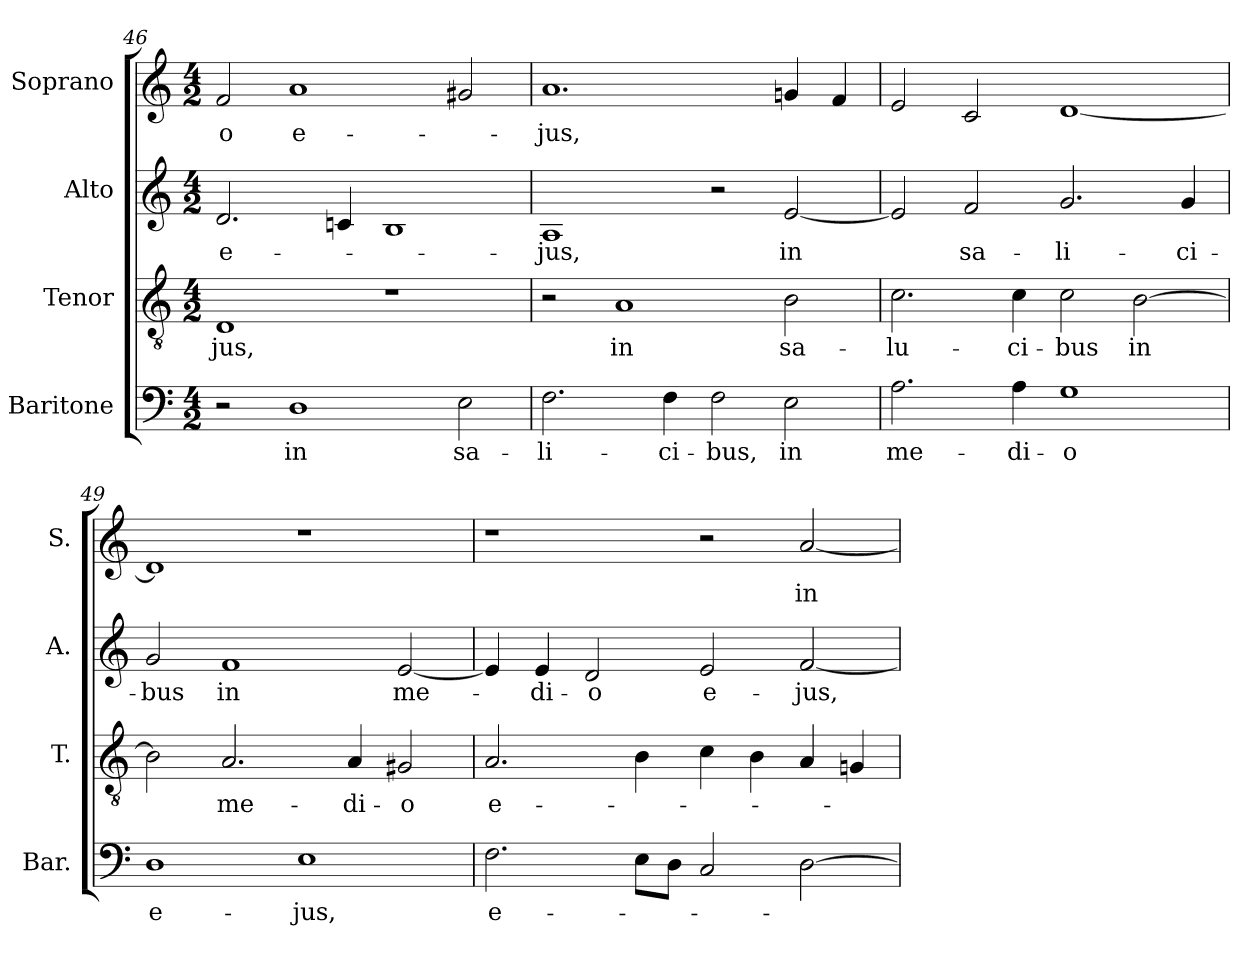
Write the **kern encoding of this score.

**kern	**text	**kern	**text	**kern	**text	**kern	**text
*part4	*part4	*part3	*part3	*part2	*part2	*part1	*part1
*staff4	*staff4	*staff3	*staff3	*staff2	*staff2	*staff1	*staff1
*I"Baritone	*	*I"Tenor	*	*I"Alto	*	*I"Soprano	*
*I'Bar.	*	*I'T.	*	*I'A.	*	*I'S.	*
*clefF4	*	*clefGv2	*	*clefG2	*	*clefG2	*
*	*	*ITrd7c12	*	*	*	*	*
*k[]	*	*k[]	*	*k[]	*	*k[]	*
*C:	*	*C:	*	*C:	*	*C:	*
*M4/2	*	*M4/2	*	*M4/2	*	*M4/2	*
=46	=46	=46	=46	=46	=46	=46	=46
!	!	!	!LO:LY:b:color=#000000	!	!	!	!
!	!	!	!	!	!LO:LY:b:color=#000000	!	!
!	!	!	!	!	!	!	!LO:LY:b:color=#000000
2r	.	1DDi	-jus,	2.di/	e-	2fi/	-o
!	!LO:LY:b:color=#000000	!	!	!	!	!	!
!	!	!	!	!	!	!	!LO:LY:b:color=#000000
1Di	in	.	.	.	.	1ai	e-
.	.	.	.	4cni/	.	.	.
.	.	1r	.	1Bi	.	.	.
!	!LO:LY:b:color=#000000	!	!	!	!	!	!
2Ei\	sa-	.	.	.	.	2g#Xi/	.
=47	=47	=47	=47	=47	=47	=47	=47
!	!LO:LY:b:color=#000000	!	!	!	!	!	!
!	!	!	!	!	!LO:LY:b:color=#000000	!	!
!	!	!	!	!	!	!	!LO:LY:b:color=#000000
2.Fi\	-li-	2r	.	1Ai	-jus,	1.ai	-jus,
!	!	!	!LO:LY:b:color=#000000	!	!	!	!
.	.	1AAi	in	.	.	.	.
!	!LO:LY:b:color=#000000	!	!	!	!	!	!
4Fi\	-ci-	.	.	.	.	.	.
!	!LO:LY:b:color=#000000	!	!	!	!	!	!
2Fi\	-bus,	.	.	2r	.	.	.
!	!LO:LY:b:color=#000000	!	!	!	!	!	!
!	!	!	!LO:LY:b:color=#000000	!	!	!	!
!	!	!	!	!	!LO:LY:b:color=#000000	!	!
2Ei\	in	2BBi\	sa-	[2ei/	in	4gni/	.
.	.	.	.	.	.	4fi/	.
=48	=48	=48	=48	=48	=48	=48	=48
!	!LO:LY:b:color=#000000	!	!	!	!	!	!
!	!	!	!LO:LY:b:color=#000000	!	!	!	!
2.Ai\	me-	2.Ci\	-lu-	2ei/]	.	2ei/	.
!	!	!	!	!	!LO:LY:b:color=#000000	!	!
.	.	.	.	2fi/	sa-	2ci/	.
!	!LO:LY:b:color=#000000	!	!	!	!	!	!
!	!	!	!LO:LY:b:color=#000000	!	!	!	!
4Ai\	-di-	4Ci\	-ci-	.	.	.	.
!	!LO:LY:b:color=#000000	!	!	!	!	!	!
!	!	!	!LO:LY:b:color=#000000	!	!	!	!
!	!	!	!	!	!LO:LY:b:color=#000000	!	!
1Gi	-o	2Ci\	-bus	2.gi/	-li-	[1di	.
!	!	!	!LO:LY:b:color=#000000	!	!	!	!
.	.	[2BBi\	in	.	.	.	.
!	!	!	!	!	!LO:LY:b:color=#000000	!	!
.	.	.	.	4gi/	-ci-	.	.
!!LO:LB:g=z
=49	=49	=49	=49	=49	=49	=49	=49
!	!LO:LY:b:color=#000000	!	!	!	!	!	!
!	!	!	!	!	!LO:LY:b:color=#000000	!	!
1Di	e-	2BBi\]	.	2gi/	-bus	1di]	.
!	!	!	!LO:LY:b:color=#000000	!	!	!	!
!	!	!	!	!	!LO:LY:b:color=#000000	!	!
.	.	2.AAi/	me-	1fi	in	.	.
!	!LO:LY:b:color=#000000	!	!	!	!	!	!
1Ei	-jus,	.	.	.	.	1r	.
!	!	!	!LO:LY:b:color=#000000	!	!	!	!
.	.	4AAi/	-di-	.	.	.	.
!	!	!	!LO:LY:b:color=#000000	!	!	!	!
!	!	!	!	!	!LO:LY:b:color=#000000	!	!
.	.	2GG#Xi/	-o	[2ei/	me-	.	.
=50	=50	=50	=50	=50	=50	=50	=50
!	!LO:LY:b:color=#000000	!	!	!	!	!	!
!	!	!	!LO:LY:b:color=#000000	!	!	!	!
2.Fi\	e-	2.AAi/	e-	4ei/]	.	1r	.
!	!	!	!	!	!LO:LY:b:color=#000000	!	!
.	.	.	.	4ei/	-di-	.	.
!	!	!	!	!	!LO:LY:b:color=#000000	!	!
.	.	.	.	2di/	-o	.	.
8Ei\L	.	4BBi\	.	.	.	.	.
8Di\J	.	.	.	.	.	.	.
!	!	!	!	!	!LO:LY:b:color=#000000	!	!
2Ci/	.	4Ci\	.	2ei/	e-	2r	.
.	.	4BBi\	.	.	.	.	.
!	!	!	!	!	!LO:LY:b:color=#000000	!	!
!	!	!	!	!	!	!	!LO:LY:b:color=#000000
[2Di\	.	4AAi/	.	[2fi/	-jus,	[2ai/	in
.	.	4GGni/	.	.	.	.	.
=	=	=	=	=	=	=	=
*-	*-	*-	*-	*-	*-	*-	*-
